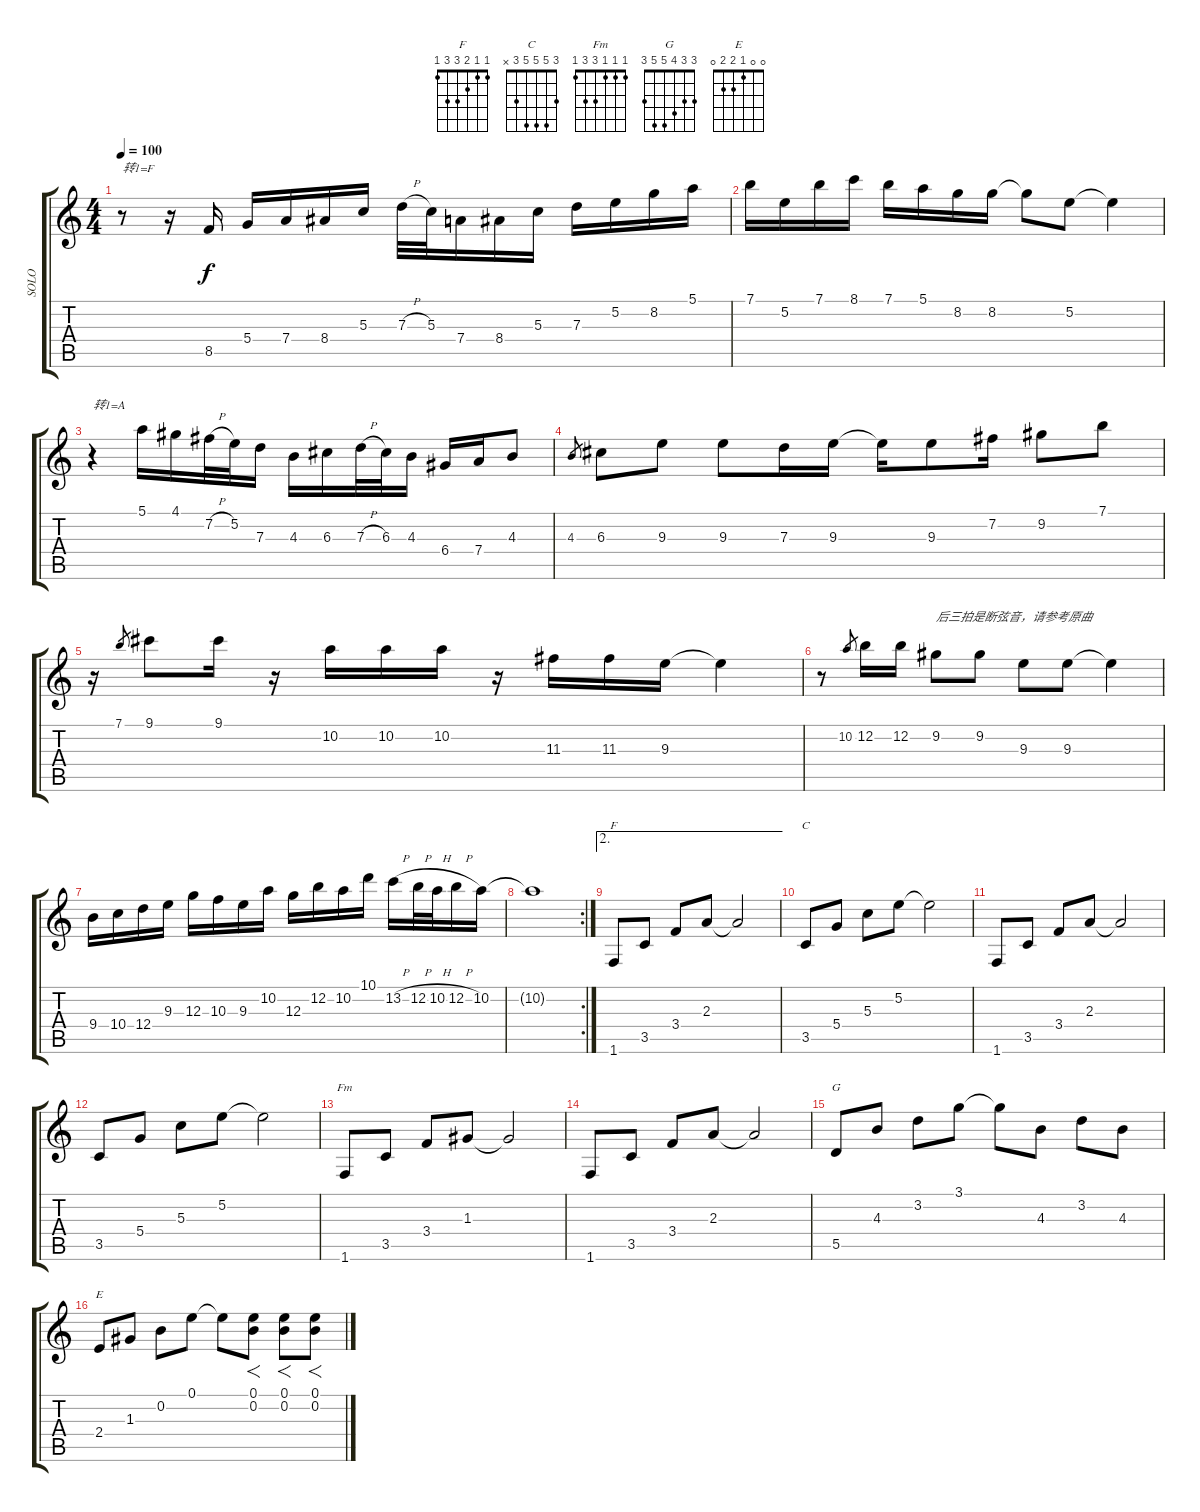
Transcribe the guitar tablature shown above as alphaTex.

\track ("SOLO" "SOLO") {instrument acousticguitarnylon}
\staff {score tabs}
\tuning (E4 B3 G3 D3 A2 E2) {hide}
\chord ("F" 1 1 2 3 3 1)
\chord ("C" 3 5 5 5 3 x)
\chord ("Fm" 1 1 1 3 3 1)
\chord ("G" 3 3 4 5 5 3)
\chord ("E" 0 0 1 2 2 0)
\ts (4 4)
\tempo 100
\clef g2
\ks c
r.8{txt "转1=F" dy f} r.16 8.5.16 5.4.16 7.4.16 8.4.16 5.3.16 7.3{h}.32 5.3.32 7.4.16 8.4.16 5.3.16 7.3.16 5.2.16 8.2.16 5.1.16 |
7.1.16 5.2.16 7.1.16 8.1.16 7.1.16 5.1.16 8.2.16 8.2.16 8.2{t}.8 5.2.8 5.2{t}.4 |
r.4{txt "转1=A"} 5.1.16 4.1.16 7.2{h}.32 5.2.32 7.3.16 4.3.16 6.3.16 7.3{h}.32 6.3.32 4.3.16 6.4.16 7.4.16 4.3.8 |
4.3.8{gr} 6.3.8 9.3.8 9.3.8 7.3.16 9.3.16 9.3{t}.16 9.3.8 7.2.16 9.2.8 7.1.8 |
r.16 7.1.8{gr} 9.1.8 9.1.16 r.16 10.2.16 10.2.16 10.2.16 r.16 11.3.16 11.3.16 9.3.16 9.3{t}.4 |
r.8 10.2.8{gr} 12.2.16 12.2.16 9.2.8{txt "后三拍是断弦音，请参考原曲"} 9.2.8 9.3.8 9.3.8 9.3{t}.4 |
9.4.16 10.4.16 12.4.16 9.3.16 12.3.16 10.3.16 9.3.16 10.2.16 12.3.16 12.2.16 10.2.16 10.1.16 13.2{h}.16 12.2{h}.32 10.2{h}.32 12.2{h}.16 10.2.16 |
\rc 2
10.2{t}.1 |
\ae 2
1.6.8{ch "F"} 3.5.8 3.4.8 2.3.8 2.3{t}.2 |
3.5.8{ch "C"} 5.4.8 5.3.8 5.2.8 5.2{t}.2 |
1.6.8 3.5.8 3.4.8 2.3.8 2.3{t}.2 |
3.5.8 5.4.8 5.3.8 5.2.8 5.2{t}.2 |
1.6.8{ch "Fm"} 3.5.8 3.4.8 1.3.8 1.3{t}.2 |
1.6.8 3.5.8 3.4.8 2.3.8 2.3{t}.2 |
5.5.8{ch "G"} 4.3.8 3.2.8 3.1.8 3.1{t}.8 4.3.8 3.2.8 4.3.8 |
2.4.8{ch "E"} 1.3.8 0.2.8 0.1.8 0.1{t}.8 (0.1 0.2).8{f} (0.1 0.2).8{f} (0.1 0.2).8{f}
